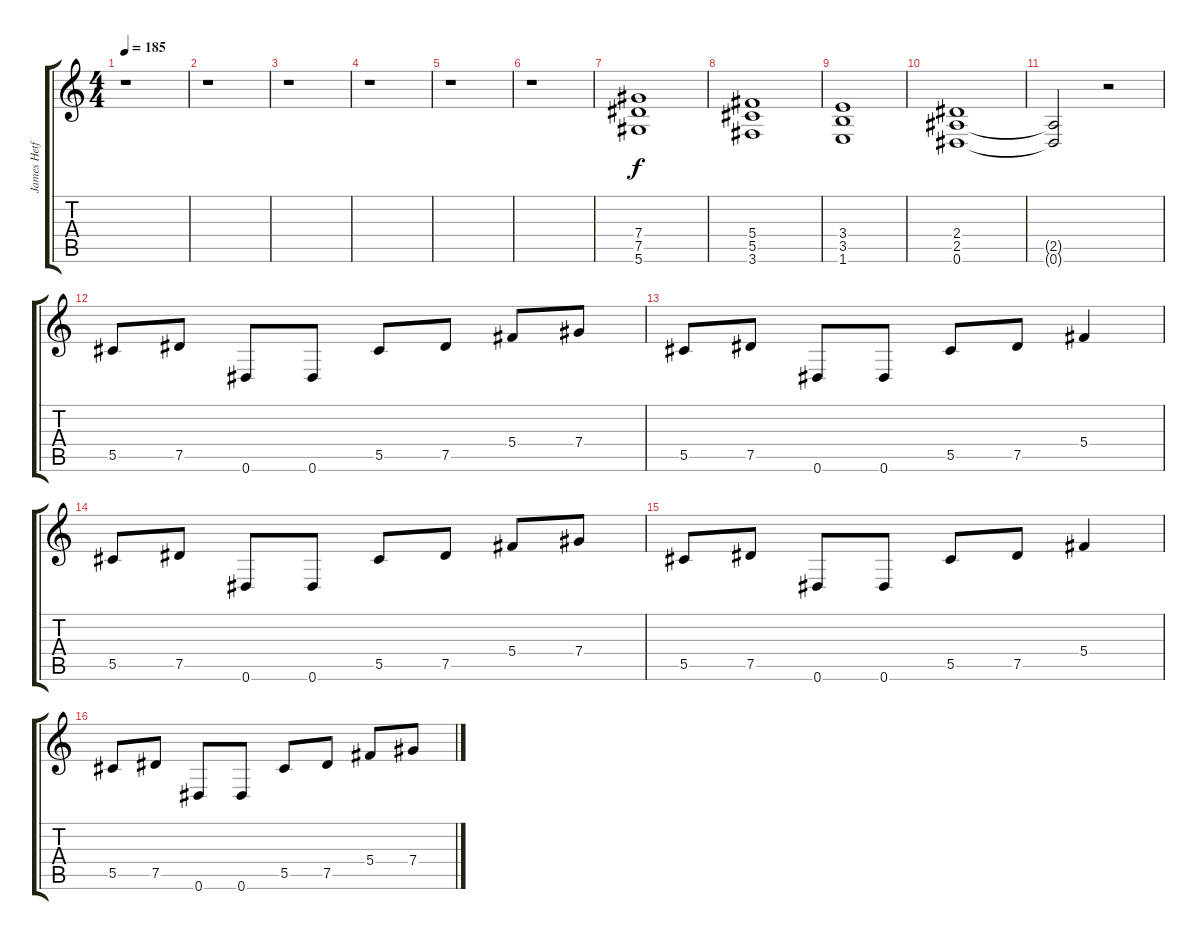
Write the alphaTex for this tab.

\track ("James Hetfield" "James Hetf") {instrument distortionguitar}
\staff {score tabs}
\tuning (Eb4 Bb3 Gb3 Db3 Ab2 Eb2) {hide}
\ts (4 4)
\tempo 185
\clef g2
\ks c
r.1{dy f} |
r.1 |
r.1 |
r.1 |
r.1 |
r.1 |
(7.4 7.5 5.6).1 |
(5.4 5.5 3.6).1 |
(3.4 3.5 1.6).1 |
(2.4 2.5 0.6).1 |
(2.5{t} 0.6{t}).2 r.2 |
5.5.8 7.5.8 0.6.8 0.6.8 5.5.8 7.5.8 5.4.8 7.4.8 |
5.5.8 7.5.8 0.6.8 0.6.8 5.5.8 7.5.8 5.4.4 |
5.5.8 7.5.8 0.6.8 0.6.8 5.5.8 7.5.8 5.4.8 7.4.8 |
5.5.8 7.5.8 0.6.8 0.6.8 5.5.8 7.5.8 5.4.4 |
5.5.8 7.5.8 0.6.8 0.6.8 5.5.8 7.5.8 5.4.8 7.4.8
